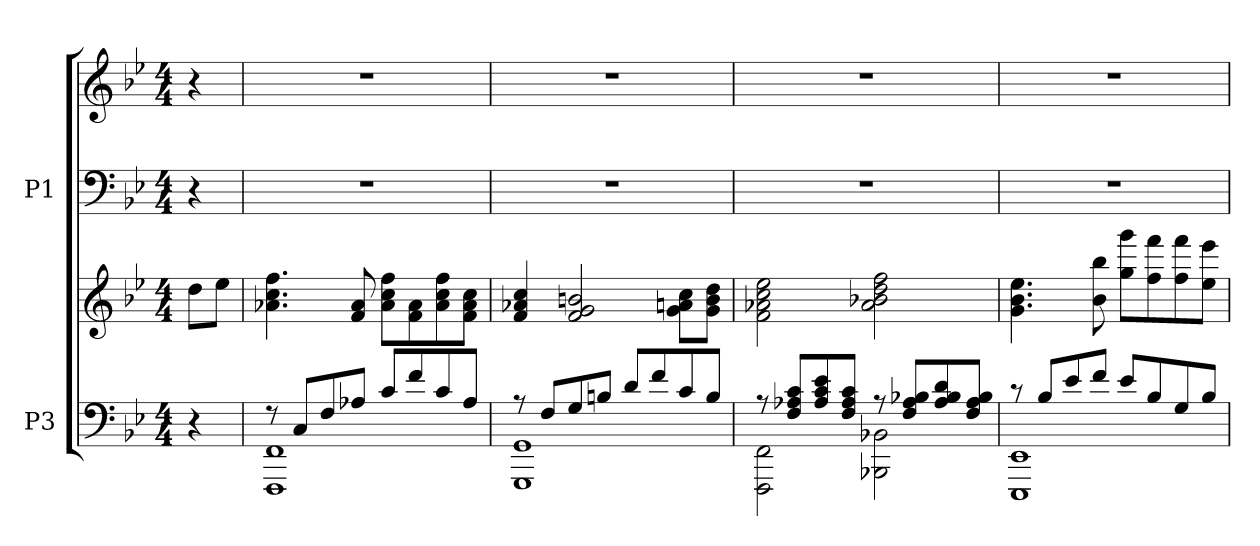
**kern	**kern	**kern	**kern
*part2	*part2	*part1	*part1
*staff4	*staff3	*staff2	*staff1
*I"P3	*	*I"P1	*
!!LO:PB:g=z
*clefF4	*clefG2	*clefF4	*clefG2
*k[b-e-]	*k[b-e-]	*k[b-e-]	*k[b-e-]
*B-:	*B-:	*B-:	*B-:
*M4/4	*M4/4	*M4/4	*M4/4
=1	=1	=1	=1
4r	8ddi\L	4r	4r
.	8ee-i\J	.	.
=2	=2	=2	=2
*^	*	*	*
8r	1FFFi 1FFi	4.a-Xi\ 4.cci 4.ffi	1r	1r
8Ci/L	.	.	.	.
8Fi/	.	.	.	.
8A-Xi/J	.	8fi/ 8a-i	.	.
8ci/L	.	8a-i\ 8cci 8ffiL	.	.
8fi/	.	8fi\ 8a-i	.	.
8ci/	.	8a-i\ 8cci 8ffi	.	.
8A-i/J	.	8fi\ 8a-i 8cciJ	.	.
=3	=3	=3	=3	=3
8r	1GGGi 1GGi	4fi/ 4a-Xi 4cci	1r	1r
8Fi/L	.	.	.	.
8Gi/	.	2fi/ 2gi 2bni	.	.
8Bni/J	.	.	.	.
8di/L	.	.	.	.
8fi/	.	.	.	.
8ci/	.	8gi\ 8ani 8cciL	.	.
8Bi/J	.	8gi\ 8bi 8ddiJ	.	.
=4	=4	=4	=4	=4
8r	2FFFi\ 2FFi	2fi\ 2a-Xi 2cci 2ee-i	1r	1r
8Fi/ 8A-Xi 8ciL	.	.	.	.
8A-i/ 8ci 8e-i	.	.	.	.
8Fi/ 8A-i 8ciJ	.	.	.	.
8r	2BBB-Xi\ 2BB-Xi	2a-i\ 2b-Xi 2ddi 2ffi	.	.
8Fi/ 8A-i 8B-XiL	.	.	.	.
8A-i/ 8B-i 8di	.	.	.	.
8Fi/ 8A-i 8B-iJ	.	.	.	.
!!LO:LB:g=z
=5	=5	=5	=5	=5
8r	1EEE-i 1EE-i	4.gi\ 4.b-i 4.ee-i	1r	1r
8B-i/L	.	.	.	.
8e-i/	.	.	.	.
8fi/J	.	8b-i\ 8bb-i	.	.
8e-i/L	.	8ggi\ 8gggiL	.	.
8B-i/	.	8ffi\ 8fffi	.	.
8Gi/	.	8ffi\ 8fffi	.	.
8B-i/J	.	8ee-i\ 8eee-iJ	.	.
*v	*v	*	*	*
=	=	=	=
*-	*-	*-	*-
